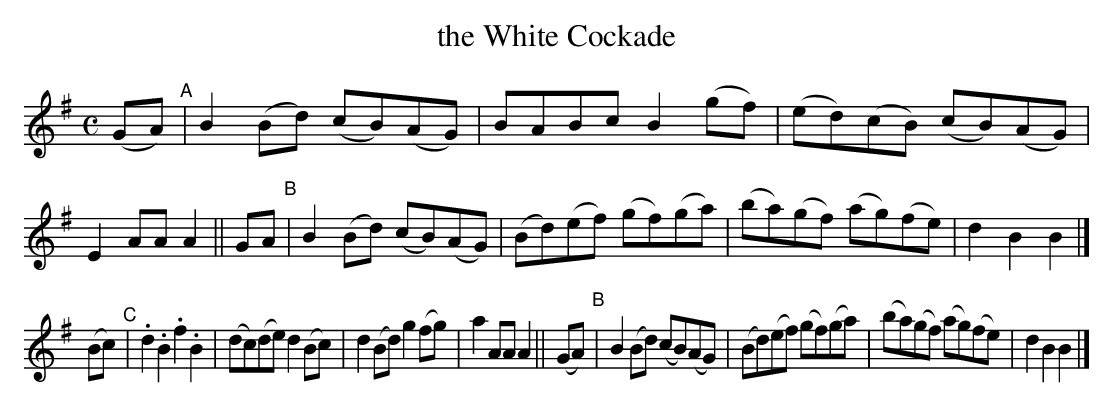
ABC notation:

X:1
T: the White Cockade
M: C
L: 1/8
K: G
(GA) "^A"| B2(Bd) (cB)(AG) | BABc B2(gf) | (ed)(cB) (cB)(AG) | E2AA A2 ||\
 GA  "^B"| B2(Bd) (cB)(AG) | (Bd)(ef) (gf)(ga) | (ba)(gf) (ag)(fe) | d2B2 B2 |]
(Bc) "^C"| .d2.B2 .f2.B2 | (dc)(de) d2(Bc) | d2(Bd) g2(fg) | a2AA A2 ||\
(GA) "^B"| B2(Bd) (cB)(AG) | (Bd)(ef) (gf)(ga) | (ba)(gf) (ag)(fe) | d2B2 B2 |]
